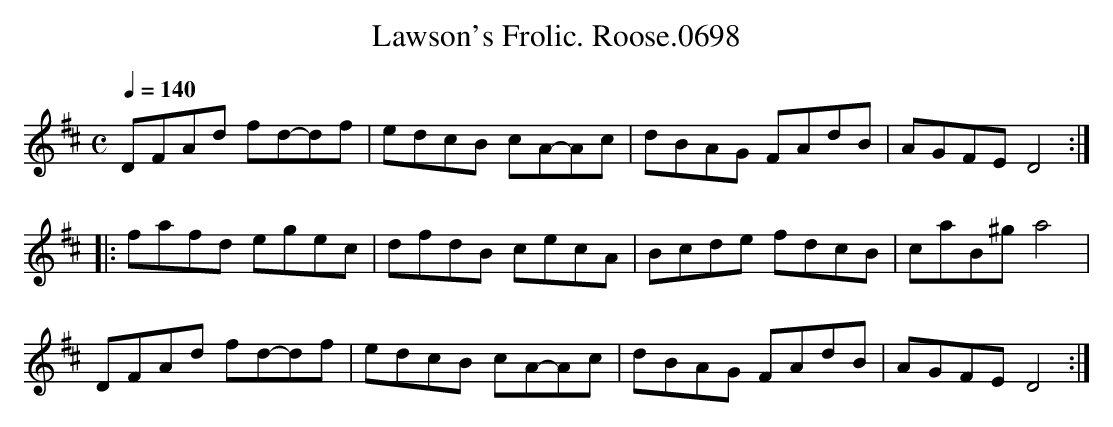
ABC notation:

X:1
T:Lawson's Frolic. Roose.0698
L:1/8
M:C
Q:1/4=140
K:D
DFAd fd-df|edcB cA-Ac|dBAG FAdB|AGFE D4:|
|:fafd egec|dfdB cecA|Bcde fdcB|caB^g a4|
DFAd fd-df|edcB cA-Ac|dBAG FAdB|AGFE D4:|
